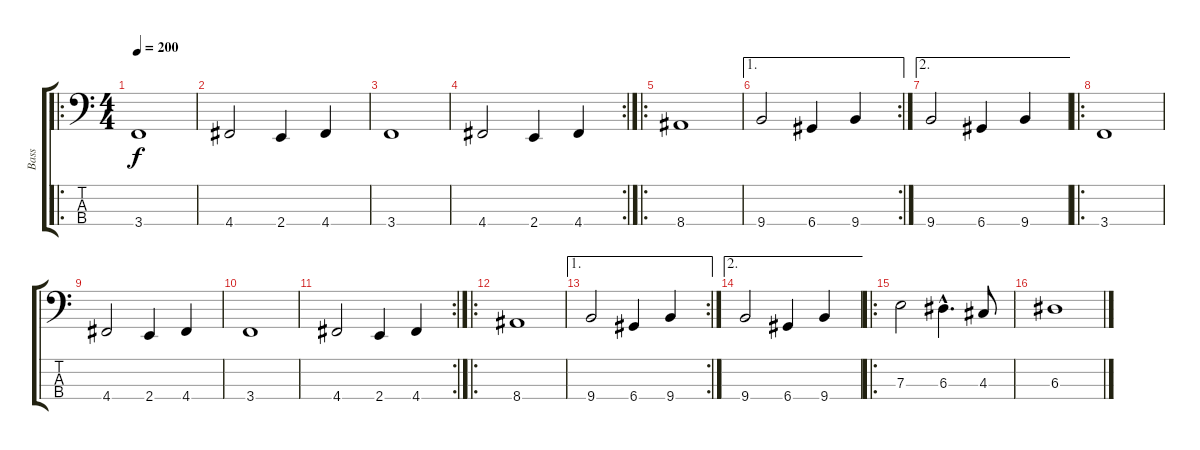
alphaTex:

\track ("Bass" "Bass") {instrument electricbassfinger}
\staff {score tabs}
\tuning (G2 D2 A1 D1) {hide}
\ro
\ts (4 4)
\tempo 200
\clef f4
\ks c
3.4.1{dy f instrument electricbassfinger} |
4.4.2 2.4.4 4.4.4 |
3.4.1 |
\rc 2
4.4.2 2.4.4 4.4.4 |
\ro
8.4.1 |
\ae 1
\rc 2
9.4.2 6.4.4 9.4.4 |
\ae 2
9.4.2 6.4.4 9.4.4 |
\ro
3.4.1 |
4.4.2 2.4.4 4.4.4 |
3.4.1 |
\rc 2
4.4.2 2.4.4 4.4.4 |
\ro
8.4.1 |
\ae 1
\rc 2
9.4.2 6.4.4 9.4.4 |
\ae 2
9.4.2 6.4.4 9.4.4 |
\ro
7.3.2 6.3{hac}.4{d} 4.3.8 |
6.3.1
